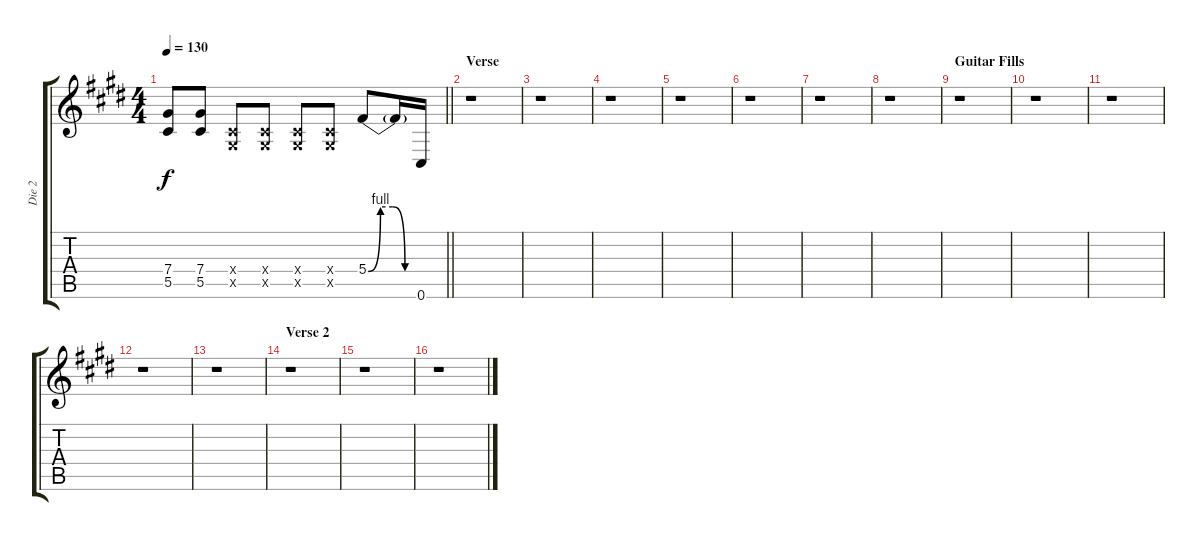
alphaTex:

\track ("Die 2" "Die 2") {instrument distortionguitar}
\staff {score tabs}
\tuning (Eb4 Bb3 Gb3 Db3 Ab2 Db2) {hide}
\ts (4 4)
\tempo 130
\clef g2
\barLineRight lightlight
\ks e
(7.4 5.5).8{dy f} (7.4 5.5).8 (0.4{x} 0.5{x}).8 (0.4{x} 0.5{x}).8 (0.4{x} 0.5{x}).8 (0.4{x} 0.5{x}).8 5.4{be (custom 0 0 15 4 30 4 45 0 60 0)}.8 5.4{t}.16 0.6.16 |
\section ("" "Verse")
r.1 |
r.1 |
r.1 |
r.1 |
r.1 |
r.1 |
r.1 |
\section ("" "Guitar Fills")
r.1 |
r.1 |
r.1 |
r.1 |
r.1 |
\section ("" "Verse 2")
r.1 |
r.1 |
r.1
